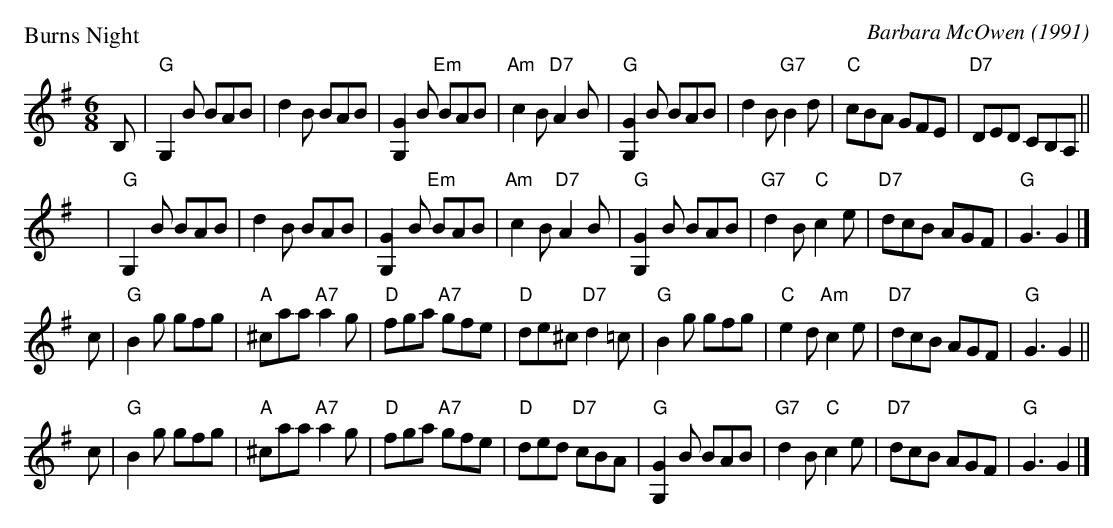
X:1
P: Burns Night
C: Barbara McOwen (1991)
M: 6/8
L: 1/8
K: G
B, \
| "G"G,2B BAB | d2B BAB | [G2G,2]B "Em"BAB | "Am"c2B "D7"A2B \
| "G"[G2G,2]B BAB | d2B "G7"B2d | "C"cBA GFE | "D7"DED CB,A, ||
y \
| "G"G,2B BAB | d2B BAB | [G2G,2]B "Em"BAB | "Am"c2B "D7"A2B \
| "G"[G2G,2]B BAB | "G7"d2B "C"c2e | "D7"dcB AGF | "G"G3 G2 |]
c \
| "G"B2g gfg | "A"^caa "A7"a2g | "D"fga "A7"gfe | "D"de^c "D7"d2=c \
| "G"B2g gfg | "C"e2d "Am"c2e | "D7"dcB AGF | "G"G3 G2 ||
c \
| "G"B2g gfg | "A"^caa "A7"a2g | "D"fga "A7"gfe | "D"ded "D7"cBA \
| "G"[G2G,2]B BAB | "G7"d2B "C"c2e | "D7"dcB AGF | "G"G3 G2 |]
